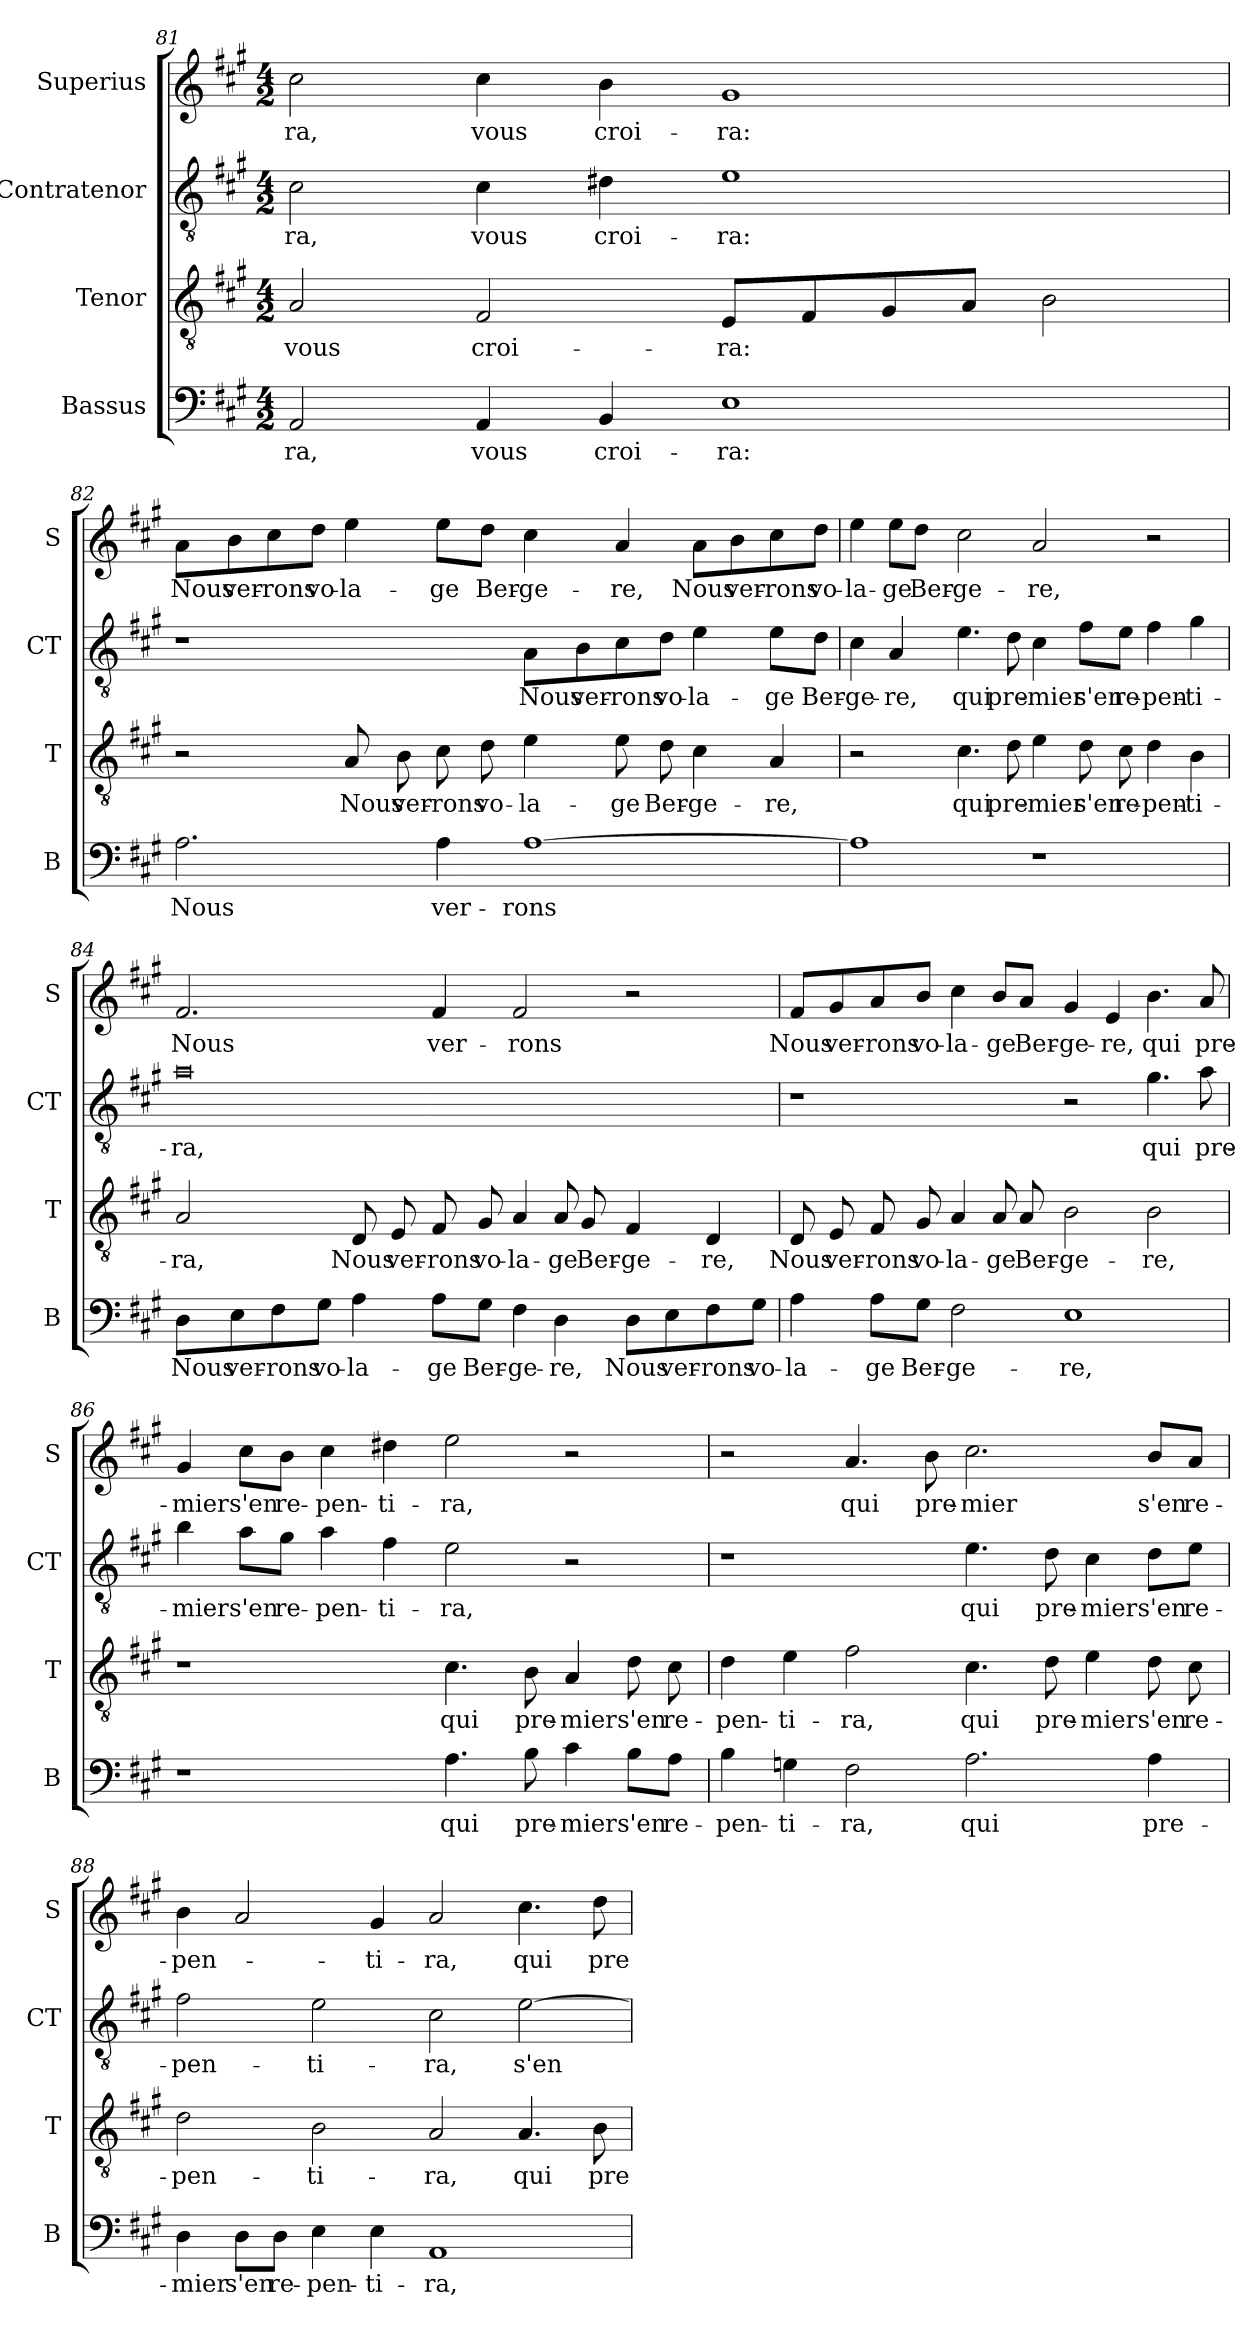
**kern	**text	**kern	**text	**kern	**text	**kern	**text
*part4	*part4	*part3	*part3	*part2	*part2	*part1	*part1
*staff4	*staff4	*staff3	*staff3	*staff2	*staff2	*staff1	*staff1
*I"Bassus	*	*I"Tenor	*	*I"Contratenor	*	*I"Superius	*
*I'B	*	*I'T	*	*I'CT	*	*I'S	*
*clefF4	*	*clefGv2	*	*clefGv2	*	*clefG2	*
*k[f#c#g#]	*	*k[f#c#g#]	*	*k[f#c#g#]	*	*k[f#c#g#]	*
*A:	*	*A:	*	*A:	*	*A:	*
*M4/2	*	*M4/2	*	*M4/2	*	*M4/2	*
=81	=81	=81	=81	=81	=81	=81	=81
!	!LO:LY:b	!	!LO:LY:b	!	!LO:LY:b	!	!LO:LY:b
2AA/	-ra,	2A/	vous	2c#\	-ra,	2cc#\	-ra,
!	!LO:LY:b	!	!LO:LY:b	!	!LO:LY:b	!	!LO:LY:b
4AA/	vous	2F#/	croi-	4c#\	vous	4cc#\	vous
!	!LO:LY:b	!	!	!	!LO:LY:b	!	!LO:LY:b
4BB/	croi-	.	.	4d#X\	croi-	4b\	croi-
!	!LO:LY:b	!	!LO:LY:b	!	!LO:LY:b	!	!LO:LY:b
1E	-ra:	8E/L	-ra:	1e	-ra:	1g#	-ra:
.	.	8F#/	.	.	.	.	.
.	.	8G#/	.	.	.	.	.
.	.	8A/J	.	.	.	.	.
.	.	2B\	.	.	.	.	.
!!LO:LB:g=z
=82	=82	=82	=82	=82	=82	=82	=82
!	!LO:LY:b	!	!	!	!	!	!LO:LY:b
2.A\	Nous	2r	.	1r	.	8a\L	Nous
!	!	!	!	!	!	!	!LO:LY:b
.	.	.	.	.	.	8b\	ver-
!	!	!	!	!	!	!	!LO:LY:b
.	.	.	.	.	.	8cc#\	-rons
!	!	!	!	!	!	!	!LO:LY:b
.	.	.	.	.	.	8dd\J	vo-
!	!	!	!LO:LY:b	!	!	!	!LO:LY:b
.	.	8A/	Nous	.	.	4ee\	-la-
!	!	!	!LO:LY:b	!	!	!	!
.	.	8B\	ver-	.	.	.	.
!	!LO:LY:b	!	!LO:LY:b	!	!	!	!LO:LY:b
4A\	ver-	8c#\	-rons	.	.	8ee\L	-ge
!	!	!	!LO:LY:b	!	!	!	!LO:LY:b
.	.	8d\	vo-	.	.	8dd\J	Ber-
!	!LO:LY:b	!	!LO:LY:b	!	!LO:LY:b	!	!LO:LY:b
[1A	-rons	4e\	-la-	8A\L	Nous	4cc#\	-ge-
!	!	!	!	!	!LO:LY:b	!	!
.	.	.	.	8B\	ver-	.	.
!	!	!	!LO:LY:b	!	!LO:LY:b	!	!LO:LY:b
.	.	8e\	-ge	8c#\	-rons	4a/	-re,
!	!	!	!LO:LY:b	!	!LO:LY:b	!	!
.	.	8d\	Ber-	8d\J	vo-	.	.
!	!	!	!LO:LY:b	!	!LO:LY:b	!	!LO:LY:b
.	.	4c#\	-ge-	4e\	-la-	8a\L	Nous
!	!	!	!	!	!	!	!LO:LY:b
.	.	.	.	.	.	8b\	ver-
!	!	!	!LO:LY:b	!	!LO:LY:b	!	!LO:LY:b
.	.	4A/	-re,	8e\L	-ge	8cc#\	-rons
!	!	!	!	!	!LO:LY:b	!	!LO:LY:b
.	.	.	.	8d\J	Ber-	8dd\J	vo-
=83	=83	=83	=83	=83	=83	=83	=83
!	!	!	!	!	!LO:LY:b	!	!LO:LY:b
1A]	.	2r	.	4c#\	-ge-	4ee\	-la-
!	!	!	!	!	!LO:LY:b	!	!LO:LY:b
.	.	.	.	4A/	-re,	8ee\L	-ge
!	!	!	!	!	!	!	!LO:LY:b
.	.	.	.	.	.	8dd\J	Ber-
!	!	!	!LO:LY:b	!	!LO:LY:b	!	!LO:LY:b
.	.	4.c#\	qui	4.e\	qui	2cc#\	-ge-
!	!	!	!LO:LY:b	!	!LO:LY:b	!	!
.	.	8d\	pre-	8d\	pre-	.	.
!	!	!	!LO:LY:b	!	!LO:LY:b	!	!LO:LY:b
1r	.	4e\	-mier	4c#\	-mier	2a/	-re,
!	!	!	!LO:LY:b	!	!LO:LY:b	!	!
.	.	8d\	s'en	8f#\L	s'en	.	.
!	!	!	!LO:LY:b	!	!LO:LY:b	!	!
.	.	8c#\	re-	8e\J	re-	.	.
!	!	!	!LO:LY:b	!	!LO:LY:b	!	!
.	.	4d\	-pen-	4f#\	-pen-	2r	.
!	!	!	!LO:LY:b	!	!LO:LY:b	!	!
.	.	4B\	-ti-	4g#\	-ti-	.	.
!!LO:LB:g=z
=84	=84	=84	=84	=84	=84	=84	=84
!	!LO:LY:b	!	!LO:LY:b	!	!LO:LY:b	!	!LO:LY:b
8D\L	Nous	2A/	-ra,	0a	-ra,	2.f#/	Nous
!	!LO:LY:b	!	!	!	!	!	!
8E\	ver-	.	.	.	.	.	.
!	!LO:LY:b	!	!	!	!	!	!
8F#\	-rons	.	.	.	.	.	.
!	!LO:LY:b	!	!	!	!	!	!
8G#\J	vo-	.	.	.	.	.	.
!	!LO:LY:b	!	!LO:LY:b	!	!	!	!
4A\	-la-	8D/	Nous	.	.	.	.
!	!	!	!LO:LY:b	!	!	!	!
.	.	8E/	ver-	.	.	.	.
!	!LO:LY:b	!	!LO:LY:b	!	!	!	!LO:LY:b
8A\L	-ge	8F#/	-rons	.	.	4f#/	ver-
!	!LO:LY:b	!	!LO:LY:b	!	!	!	!
8G#\J	Ber-	8G#/	vo-	.	.	.	.
!	!LO:LY:b	!	!LO:LY:b	!	!	!	!LO:LY:b
4F#\	-ge-	4A/	-la-	.	.	2f#/	-rons
!	!LO:LY:b	!	!LO:LY:b	!	!	!	!
4D\	-re,	8A/	-ge	.	.	.	.
!	!	!	!LO:LY:b	!	!	!	!
.	.	8G#/	Ber-	.	.	.	.
!	!LO:LY:b	!	!LO:LY:b	!	!	!	!
8D\L	Nous	4F#/	-ge-	.	.	2r	.
!	!LO:LY:b	!	!	!	!	!	!
8E\	ver-	.	.	.	.	.	.
!	!LO:LY:b	!	!LO:LY:b	!	!	!	!
8F#\	-rons	4D/	-re,	.	.	.	.
!	!LO:LY:b	!	!	!	!	!	!
8G#\J	vo-	.	.	.	.	.	.
=85	=85	=85	=85	=85	=85	=85	=85
!	!LO:LY:b	!	!LO:LY:b	!	!	!	!LO:LY:b
4A\	-la-	8D/	Nous	1r	.	8f#/L	Nous
!	!	!	!LO:LY:b	!	!	!	!LO:LY:b
.	.	8E/	ver-	.	.	8g#/	ver-
!	!LO:LY:b	!	!LO:LY:b	!	!	!	!LO:LY:b
8A\L	-ge	8F#/	-rons	.	.	8a/	-rons
!	!LO:LY:b	!	!LO:LY:b	!	!	!	!LO:LY:b
8G#\J	Ber-	8G#/	vo-	.	.	8b/J	vo-
!	!LO:LY:b	!	!LO:LY:b	!	!	!	!LO:LY:b
2F#\	-ge-	4A/	-la-	.	.	4cc#\	-la-
!	!	!	!LO:LY:b	!	!	!	!LO:LY:b
.	.	8A/	-ge	.	.	8b/L	-ge
!	!	!	!LO:LY:b	!	!	!	!LO:LY:b
.	.	8A/	Ber-	.	.	8a/J	Ber-
!	!LO:LY:b	!	!LO:LY:b	!	!	!	!LO:LY:b
1E	-re,	2B\	-ge-	2r	.	4g#/	-ge-
!	!	!	!	!	!	!	!LO:LY:b
.	.	.	.	.	.	4e/	-re,
!	!	!	!LO:LY:b	!	!LO:LY:b	!	!LO:LY:b
.	.	2B\	-re,	4.g#\	qui	4.b\	qui
!	!	!	!	!	!LO:LY:b	!	!LO:LY:b
.	.	.	.	8a\	pre-	8a/	pre-
!!LO:PB:g=z
=86	=86	=86	=86	=86	=86	=86	=86
!	!	!	!	!	!LO:LY:b	!	!LO:LY:b
1r	.	1r	.	4b\	-mier	4g#/	-mier
!	!	!	!	!	!LO:LY:b	!	!LO:LY:b
.	.	.	.	8a\L	s'en	8cc#\L	s'en
!	!	!	!	!	!LO:LY:b	!	!LO:LY:b
.	.	.	.	8g#\J	re-	8b\J	re-
!	!	!	!	!	!LO:LY:b	!	!LO:LY:b
.	.	.	.	4a\	-pen-	4cc#\	-pen-
!	!	!	!	!	!LO:LY:b	!	!LO:LY:b
.	.	.	.	4f#\	-ti-	4dd#X\	-ti-
!	!LO:LY:b	!	!LO:LY:b	!	!LO:LY:b	!	!LO:LY:b
4.A\	qui	4.c#\	qui	2e\	-ra,	2ee\	-ra,
!	!LO:LY:b	!	!LO:LY:b	!	!	!	!
8B\	pre-	8B\	pre-	.	.	.	.
!	!LO:LY:b	!	!LO:LY:b	!	!	!	!
4c#\	-mier	4A/	-mier	2r	.	2r	.
!	!LO:LY:b	!	!LO:LY:b	!	!	!	!
8B\L	s'en	8d\	s'en	.	.	.	.
!	!LO:LY:b	!	!LO:LY:b	!	!	!	!
8A\J	re-	8c#\	re-	.	.	.	.
=87	=87	=87	=87	=87	=87	=87	=87
!	!LO:LY:b	!	!LO:LY:b	!	!	!	!
4B\	-pen-	4d\	-pen-	1r	.	2r	.
!	!LO:LY:b	!	!LO:LY:b	!	!	!	!
4Gn\	-ti-	4e\	-ti-	.	.	.	.
!	!LO:LY:b	!	!LO:LY:b	!	!	!	!LO:LY:b
2F#\	-ra,	2f#\	-ra,	.	.	4.a/	qui
!	!	!	!	!	!	!	!LO:LY:b
.	.	.	.	.	.	8b\	pre-
!	!LO:LY:b	!	!LO:LY:b	!	!LO:LY:b	!	!LO:LY:b
2.A\	qui	4.c#\	qui	4.e\	qui	2.cc#\	-mier
!	!	!	!LO:LY:b	!	!LO:LY:b	!	!
.	.	8d\	pre-	8d\	pre-	.	.
!	!	!	!LO:LY:b	!	!LO:LY:b	!	!
.	.	4e\	-mier	4c#\	-mier	.	.
!	!LO:LY:b	!	!LO:LY:b	!	!LO:LY:b	!	!LO:LY:b
4A\	pre-	8d\	s'en	8d\L	s'en	8b/L	s'en
!	!	!	!LO:LY:b	!	!LO:LY:b	!	!LO:LY:b
.	.	8c#\	re-	8e\J	re-	8a/J	re-
!!LO:LB:g=z
=88	=88	=88	=88	=88	=88	=88	=88
!	!LO:LY:b	!	!LO:LY:b	!	!LO:LY:b	!	!LO:LY:b
4D\	-mier	2d\	-pen-	2f#\	-pen-	4b\	-pen-
!	!LO:LY:b	!	!	!	!	!	!
8D\L	s'en	.	.	.	.	2a/	.
!	!LO:LY:b	!	!	!	!	!	!
8D\J	re-	.	.	.	.	.	.
!	!LO:LY:b	!	!LO:LY:b	!	!LO:LY:b	!	!
4E\	-pen-	2B\	-ti-	2e\	-ti-	.	.
!	!LO:LY:b	!	!	!	!	!	!LO:LY:b
4E\	-ti-	.	.	.	.	4g#/	-ti-
!	!LO:LY:b	!	!LO:LY:b	!	!LO:LY:b	!	!LO:LY:b
1AA	-ra,	2A/	-ra,	2c#\	-ra,	2a/	-ra,
!	!	!	!LO:LY:b	!	!LO:LY:b	!	!LO:LY:b
.	.	4.A/	qui	[2e\	s'en	4.cc#\	qui
!	!	!	!LO:LY:b	!	!	!	!LO:LY:b
.	.	8B\	pre-	.	.	8dd\	pre-
=	=	=	=	=	=	=	=
*-	*-	*-	*-	*-	*-	*-	*-
